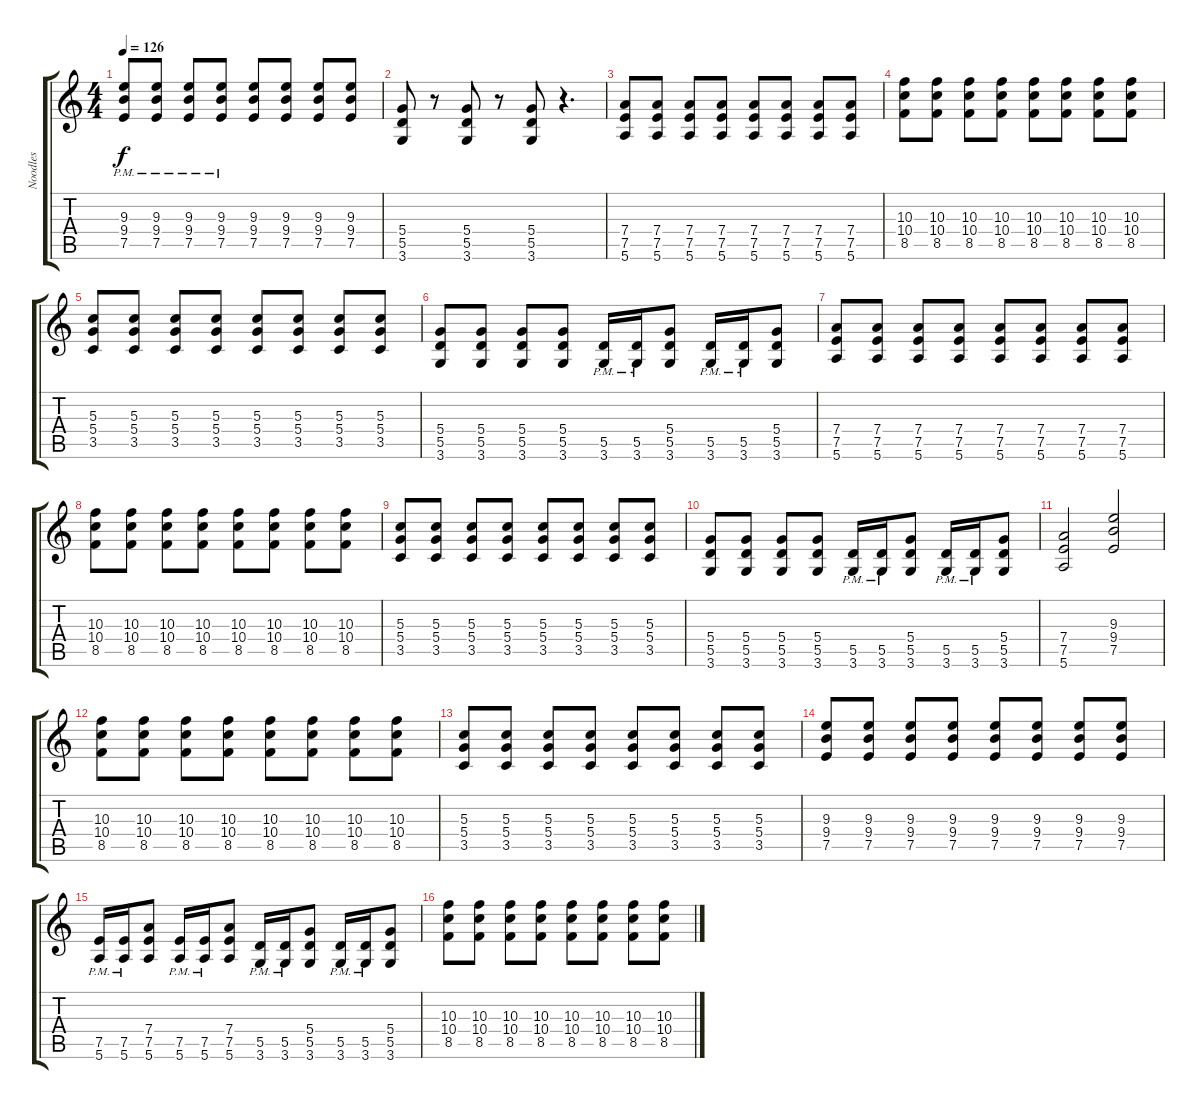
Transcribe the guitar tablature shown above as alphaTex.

\track ("Noodles" "Noodles") {instrument distortionguitar}
\staff {score tabs}
\tuning (E4 B3 G3 D3 A2 E2) {hide}
\ts (4 4)
\tempo 126
\clef g2
\ks c
(9.3{pm} 9.4{pm} 7.5{pm}).8{dy f} (9.3{pm} 9.4{pm} 7.5).8 (9.3{pm} 9.4{pm} 7.5{pm}).8 (9.3{pm} 9.4{pm} 7.5{pm}).8 (9.3 9.4 7.5).8 (9.3 9.4 7.5).8 (9.3 9.4 7.5).8 (9.3 9.4 7.5).8 |
(5.4 5.5 3.6).8 r.8 (5.4 5.5 3.6).8 r.8 (5.4 5.5 3.6).8 r.4{d} |
(7.4 7.5 5.6).8 (7.4 7.5 5.6).8 (7.4 7.5 5.6).8 (7.4 7.5 5.6).8 (7.4 7.5 5.6).8 (7.4 7.5 5.6).8 (7.4 7.5 5.6).8 (7.4 7.5 5.6).8 |
(10.3 10.4 8.5).8 (10.3 10.4 8.5).8 (10.3 10.4 8.5).8 (10.3 10.4 8.5).8 (10.3 10.4 8.5).8 (10.3 10.4 8.5).8 (10.3 10.4 8.5).8 (10.3 10.4 8.5).8 |
(5.3 5.4 3.5).8 (5.3 5.4 3.5).8 (5.3 5.4 3.5).8 (5.3 5.4 3.5).8 (5.3 5.4 3.5).8 (5.3 5.4 3.5).8 (5.3 5.4 3.5).8 (5.3 5.4 3.5).8 |
(5.4 5.5 3.6).8 (5.4 5.5 3.6).8 (5.4 5.5 3.6).8 (5.4 5.5 3.6).8 (5.5{pm} 3.6{pm}).16 (5.5{pm} 3.6{pm}).16 (5.4 5.5 3.6).8 (5.5{pm} 3.6{pm}).16 (5.5{pm} 3.6{pm}).16 (5.4 5.5 3.6).8 |
(7.4 7.5 5.6).8 (7.4 7.5 5.6).8 (7.4 7.5 5.6).8 (7.4 7.5 5.6).8 (7.4 7.5 5.6).8 (7.4 7.5 5.6).8 (7.4 7.5 5.6).8 (7.4 7.5 5.6).8 |
(10.3 10.4 8.5).8 (10.3 10.4 8.5).8 (10.3 10.4 8.5).8 (10.3 10.4 8.5).8 (10.3 10.4 8.5).8 (10.3 10.4 8.5).8 (10.3 10.4 8.5).8 (10.3 10.4 8.5).8 |
(5.3 5.4 3.5).8 (5.3 5.4 3.5).8 (5.3 5.4 3.5).8 (5.3 5.4 3.5).8 (5.3 5.4 3.5).8 (5.3 5.4 3.5).8 (5.3 5.4 3.5).8 (5.3 5.4 3.5).8 |
(5.4 5.5 3.6).8 (5.4 5.5 3.6).8 (5.4 5.5 3.6).8 (5.4 5.5 3.6).8 (5.5{pm} 3.6{pm}).16 (5.5{pm} 3.6{pm}).16 (5.4 5.5 3.6).8 (5.5{pm} 3.6{pm}).16 (5.5{pm} 3.6{pm}).16 (5.4 5.5 3.6).8 |
(7.4 7.5 5.6).2 (9.3 9.4 7.5).2 |
(10.3 10.4 8.5).8 (10.3 10.4 8.5).8 (10.3 10.4 8.5).8 (10.3 10.4 8.5).8 (10.3 10.4 8.5).8 (10.3 10.4 8.5).8 (10.3 10.4 8.5).8 (10.3 10.4 8.5).8 |
(5.3 5.4 3.5).8 (5.3 5.4 3.5).8 (5.3 5.4 3.5).8 (5.3 5.4 3.5).8 (5.3 5.4 3.5).8 (5.3 5.4 3.5).8 (5.3 5.4 3.5).8 (5.3 5.4 3.5).8 |
(9.3 9.4 7.5).8 (9.3 9.4 7.5).8 (9.3 9.4 7.5).8 (9.3 9.4 7.5).8 (9.3 9.4 7.5).8 (9.3 9.4 7.5).8 (9.3 9.4 7.5).8 (9.3 9.4 7.5).8 |
(7.5{pm} 5.6{pm}).16 (7.5{pm} 5.6{pm}).16 (7.4 7.5 5.6).8 (7.5{pm} 5.6{pm}).16 (7.5{pm} 5.6{pm}).16 (7.4 7.5 5.6).8 (5.5{pm} 3.6{pm}).16 (5.5{pm} 3.6{pm}).16 (5.4 5.5 3.6).8 (5.5{pm} 3.6{pm}).16 (5.5{pm} 3.6{pm}).16 (5.4 5.5 3.6).8 |
(10.3 10.4 8.5).8 (10.3 10.4 8.5).8 (10.3 10.4 8.5).8 (10.3 10.4 8.5).8 (10.3 10.4 8.5).8 (10.3 10.4 8.5).8 (10.3 10.4 8.5).8 (10.3 10.4 8.5).8
